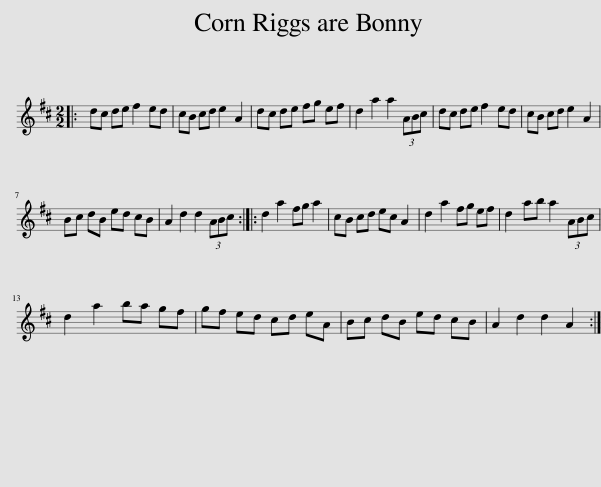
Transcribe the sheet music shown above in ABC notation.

X:1
L:1/8
M:2/2
I:linebreak $
K:D
V:1 treble
V:1
|: dc de f2 ed | cB cd e2 A2 | dc de fg ef | d2 a2 a2 (3ABc | dc de f2 ed | %5
 cB cd e2 A2 |$ Bc dB ed cB | A2 d2 d2 (3ABc :: d2 a2 fg a2 | cB cd ec A2 | %10
 d2 a2 fg ef | d2 ab a2 (3ABc |$ d2 a2 ba gf | gf ed cd eA | Bc dB ed cB | %15
 A2 d2 d2 A2 :| %16
